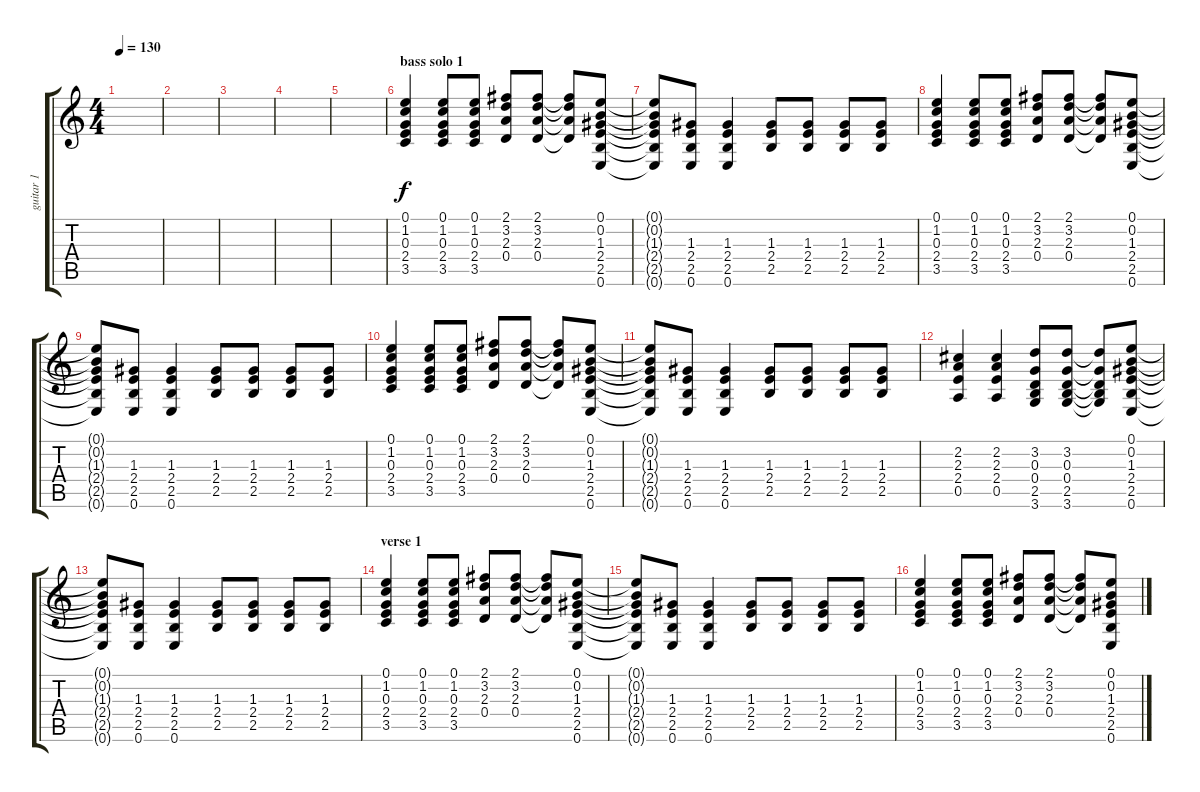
\track ("guitar 1" "guitar 1") {instrument overdrivenguitar}
\staff {score tabs}
\tuning (E4 B3 G3 D3 A2 E2) {hide}
\ts (4 4)
\tempo 130
\clef g2
\ks c
|
|
|
|
|
\section ("" "bass solo 1")
(0.1 1.2 0.3 2.4 3.5).4 (0.1 1.2 0.3 2.4 3.5).8 (0.1 1.2 0.3 2.4 3.5).8 (2.1 3.2 2.3 0.4).8 (2.1 3.2 2.3 0.4).8 (2.1{t} 3.2{t} 2.3{t} 0.4{t}).8 (0.1 0.2 1.3 2.4 2.5 0.6).8 |
(0.1{t} 0.2{t} 1.3{t} 2.4{t} 2.5{t} 0.6{t}).8 (1.3 2.4 2.5 0.6).8 (1.3 2.4 2.5 0.6).4 (1.3 2.4 2.5).8 (1.3 2.4 2.5).8 (1.3 2.4 2.5).8 (1.3 2.4 2.5).8 |
(0.1 1.2 0.3 2.4 3.5).4 (0.1 1.2 0.3 2.4 3.5).8 (0.1 1.2 0.3 2.4 3.5).8 (2.1 3.2 2.3 0.4).8 (2.1 3.2 2.3 0.4).8 (2.1{t} 3.2{t} 2.3{t} 0.4{t}).8 (0.1 0.2 1.3 2.4 2.5 0.6).8 |
(0.1{t} 0.2{t} 1.3{t} 2.4{t} 2.5{t} 0.6{t}).8 (1.3 2.4 2.5 0.6).8 (1.3 2.4 2.5 0.6).4 (1.3 2.4 2.5).8 (1.3 2.4 2.5).8 (1.3 2.4 2.5).8 (1.3 2.4 2.5).8 |
(0.1 1.2 0.3 2.4 3.5).4 (0.1 1.2 0.3 2.4 3.5).8 (0.1 1.2 0.3 2.4 3.5).8 (2.1 3.2 2.3 0.4).8 (2.1 3.2 2.3 0.4).8 (2.1{t} 3.2{t} 2.3{t} 0.4{t}).8 (0.1 0.2 1.3 2.4 2.5 0.6).8 |
(0.1{t} 0.2{t} 1.3{t} 2.4{t} 2.5{t} 0.6{t}).8 (1.3 2.4 2.5 0.6).8 (1.3 2.4 2.5 0.6).4 (1.3 2.4 2.5).8 (1.3 2.4 2.5).8 (1.3 2.4 2.5).8 (1.3 2.4 2.5).8 |
(2.2 2.3 2.4 0.5).4 (2.2 2.3 2.4 0.5).4 (3.2 0.3 0.4 2.5 3.6).8 (3.2 0.3 0.4 2.5 3.6).8 (3.2{t} 0.3{t} 0.4{t} 2.5{t} 3.6{t}).8 (0.1 0.2 1.3 2.4 2.5 0.6).8 |
(0.1{t} 0.2{t} 1.3{t} 2.4{t} 2.5{t} 0.6{t}).8 (1.3 2.4 2.5 0.6).8 (1.3 2.4 2.5 0.6).4 (1.3 2.4 2.5).8 (1.3 2.4 2.5).8 (1.3 2.4 2.5).8 (1.3 2.4 2.5).8 |
\section ("" "verse 1")
(0.1 1.2 0.3 2.4 3.5).4{volume 9 instrument acousticguitarnylon} (0.1 1.2 0.3 2.4 3.5).8 (0.1 1.2 0.3 2.4 3.5).8 (2.1 3.2 2.3 0.4).8 (2.1 3.2 2.3 0.4).8 (2.1{t} 3.2{t} 2.3{t} 0.4{t}).8 (0.1 0.2 1.3 2.4 2.5 0.6).8 |
(0.1{t} 0.2{t} 1.3{t} 2.4{t} 2.5{t} 0.6{t}).8 (1.3 2.4 2.5 0.6).8 (1.3 2.4 2.5 0.6).4 (1.3 2.4 2.5).8 (1.3 2.4 2.5).8 (1.3 2.4 2.5).8 (1.3 2.4 2.5).8 |
(0.1 1.2 0.3 2.4 3.5).4 (0.1 1.2 0.3 2.4 3.5).8 (0.1 1.2 0.3 2.4 3.5).8 (2.1 3.2 2.3 0.4).8 (2.1 3.2 2.3 0.4).8 (2.1{t} 3.2{t} 2.3{t} 0.4{t}).8 (0.1 0.2 1.3 2.4 2.5 0.6).8
